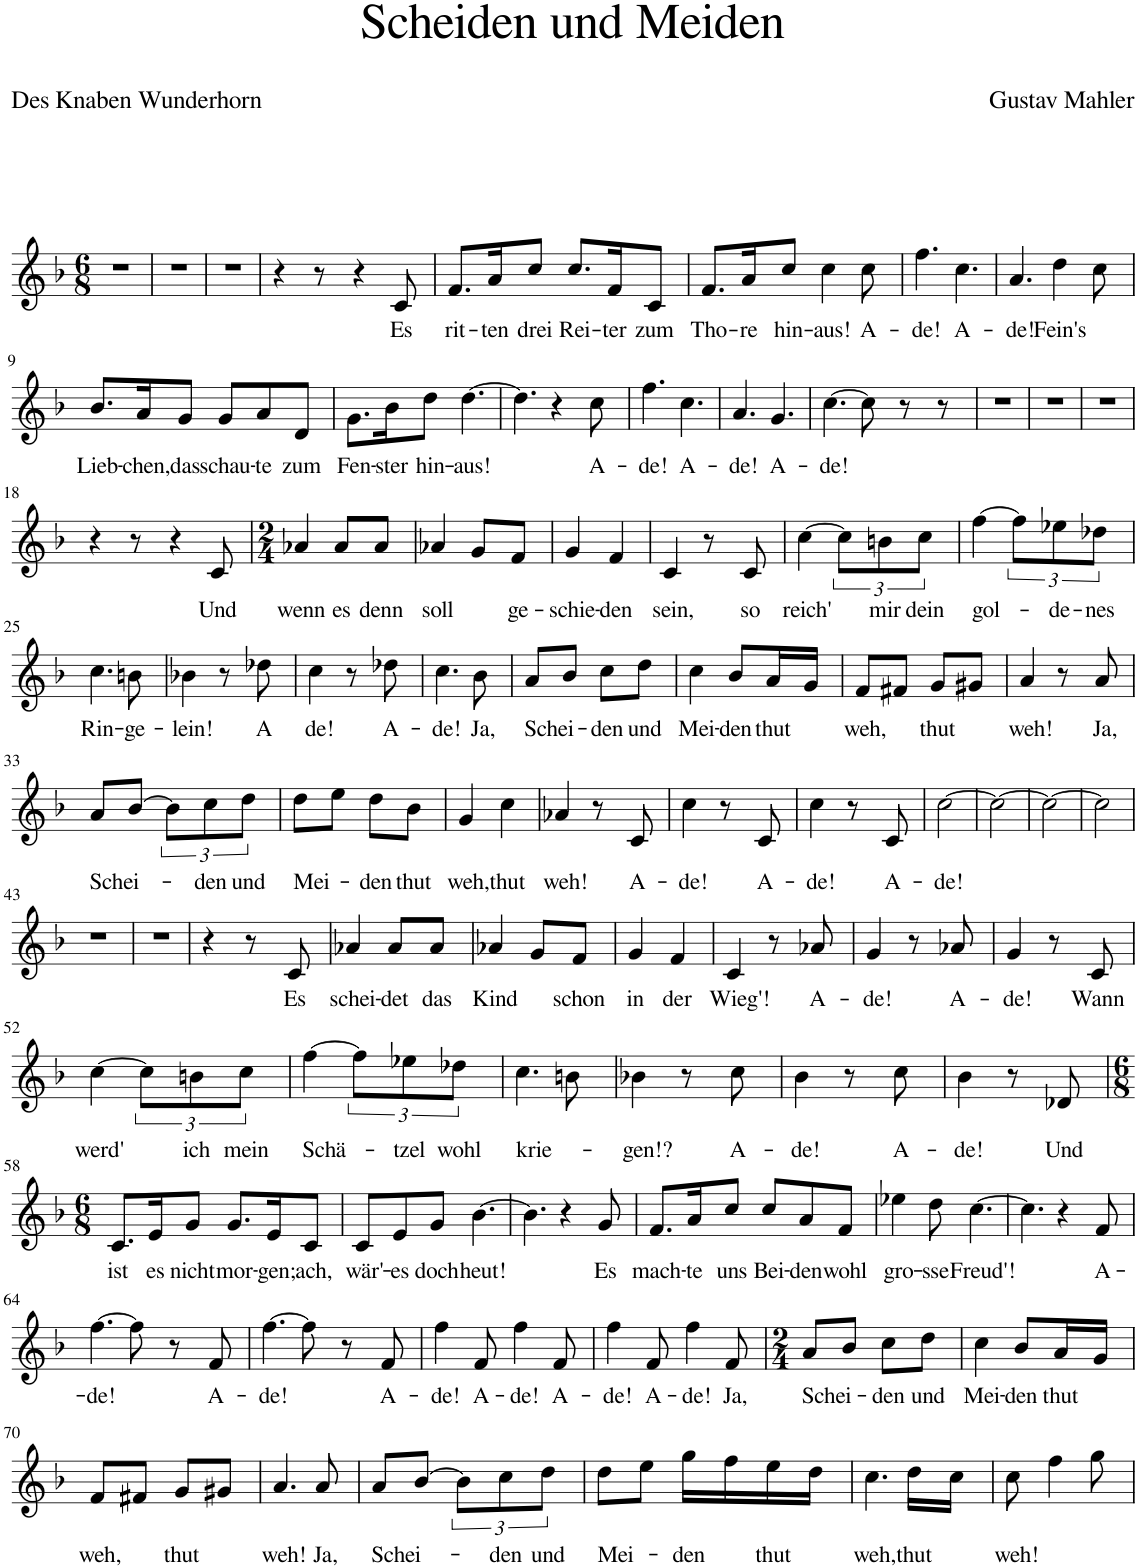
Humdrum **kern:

**kern	**text
*part1	*part1
*staff1	*staff1
*I"Piano	*
*I'Pno	*
*clefG2	*
*k[b-]	*
*M6/8	*
=1	=1
2.r	.
=2	=2
2.r	.
=3	=3
2.r	.
=4	=4
4r	.
8r	.
4r	.
!	!LO:LY:b
8c/	Es
=5	=5
!	!LO:LY:b
8.f/L	rit-
!	!LO:LY:b
16a/K	-ten
!	!LO:LY:b
8cc/J	drei
!	!LO:LY:b
8.cc/L	Rei-
!	!LO:LY:b
16f/K	-ter
!	!LO:LY:b
8c/J	zum
=6	=6
!	!LO:LY:b
8.f/L	Tho-
!	!LO:LY:b
16a/K	-re
!	!LO:LY:b
8cc/J	hin-
!	!LO:LY:b
4cc\	-aus!
!	!LO:LY:b
8cc\	A-
=7	=7
!	!LO:LY:b
4.ff\	-de!
!	!LO:LY:b
4.cc\	A-
=8	=8
!	!LO:LY:b
4.a/	-de!
!	!LO:LY:b
4dd\	Fein's
8cc\	.
!!LO:LB:g=z
=9	=9
!	!LO:LY:b
8.b-/L	Lieb-
!	!LO:LY:b
16a/K	-chen,
!	!LO:LY:b
8g/J	das
!	!LO:LY:b
8g/L	schau-
!	!LO:LY:b
8a/	-te
!	!LO:LY:b
8d/J	zum
=10	=10
!	!LO:LY:b
8.g\L	Fen-
!	!LO:LY:b
16b-\K	-ster
!	!LO:LY:b
8dd\J	hin-
!	!LO:LY:b
[4.dd\	-aus!
=11	=11
4.dd\]	.
4r	.
!	!LO:LY:b
8cc\	A-
=12	=12
!	!LO:LY:b
4.ff\	-de!
!	!LO:LY:b
4.cc\	A-
=13	=13
!	!LO:LY:b
4.a/	-de!
!	!LO:LY:b
4.g/	A-
=14	=14
!	!LO:LY:b
[4.cc\	-de!
8cc\]	.
8r	.
8r	.
=15	=15
2.r	.
=16	=16
2.r	.
=17	=17
2.r	.
!!LO:LB:g=z
=18	=18
4r	.
8r	.
4r	.
!	!LO:LY:b
8c/	Und
=19	=19
*M2/4	*
!	!LO:LY:b
4a-X/	wenn
!	!LO:LY:b
8a-/L	es
!	!LO:LY:b
8a-/J	denn
=20	=20
!	!LO:LY:b
4a-X/	soll
8g/L	.
!	!LO:LY:b
8f/J	ge-
=21	=21
!	!LO:LY:b
4g/	-schie-
!	!LO:LY:b
4f/	-den
=22	=22
!	!LO:LY:b
4c/	sein,
8r	.
!	!LO:LY:b
8c/	so
=23	=23
!	!LO:LY:b
[4cc\	reich'
12cc\L]	.
!	!LO:LY:b
12bn\	mir
!	!LO:LY:b
12cc\J	dein
=24	=24
!	!LO:LY:b
[4ff\	gol-
12ff\L]	.
!	!LO:LY:b
12ee-X\	-de-
!	!LO:LY:b
12dd-X\J	-nes
!!LO:LB:g=z
=25	=25
!	!LO:LY:b
4.cc\	Rin-
!	!LO:LY:b
8bn\	-ge-
=26	=26
!	!LO:LY:b
4b-X\	lein!
8r	.
!	!LO:LY:b
8dd-X\	A
=27	=27
!	!LO:LY:b
4cc\	-de!
8r	.
!	!LO:LY:b
8dd-X\	A-
=28	=28
!	!LO:LY:b
4.cc\	-de!
!	!LO:LY:b
8b-\	Ja,
=29	=29
!	!LO:LY:b
8a/L	Schei-
8b-/J	.
!	!LO:LY:b
8cc\L	-den
!	!LO:LY:b
8dd\J	und
=30	=30
!	!LO:LY:b
4cc\	Mei-
!	!LO:LY:b
8b-/L	-den
!	!LO:LY:b
16a/L	thut
16g/JJ	.
=31	=31
!	!LO:LY:b
8f/L	weh,
8f#X/J	.
!	!LO:LY:b
8g/L	thut
8g#X/J	.
=32	=32
!	!LO:LY:b
4a/	weh!
8r	.
!	!LO:LY:b
8a/	Ja,
!!LO:LB:g=z
=33	=33
!	!LO:LY:b
8a/L	Schei-
[8b-/J	.
12b-\L]	.
!	!LO:LY:b
12cc\	-den
!	!LO:LY:b
12dd\J	und
=34	=34
!	!LO:LY:b
8dd\L	Mei-
8ee\J	.
!	!LO:LY:b
8dd\L	-den
!	!LO:LY:b
8b-\J	thut
=35	=35
!	!LO:LY:b
4g/	weh,
!	!LO:LY:b
4cc\	thut
=36	=36
!	!LO:LY:b
4a-X/	weh!
8r	.
!	!LO:LY:b
8c/	A-
=37	=37
!	!LO:LY:b
4cc\	-de!
8r	.
!	!LO:LY:b
8c/	A-
=38	=38
!	!LO:LY:b
4cc\	-de!
8r	.
!	!LO:LY:b
8c/	A-
=39	=39
!	!LO:LY:b
[2cc\	-de!
=40	=40
2cc\_	.
=41	=41
2cc\_	.
=42	=42
2cc\]	.
!!LO:LB:g=z
=43	=43
2r	.
=44	=44
2r	.
=45	=45
4r	.
8r	.
!	!LO:LY:b
8c/	Es
=46	=46
!	!LO:LY:b
4a-X/	schei-
!	!LO:LY:b
8a-/L	-det
!	!LO:LY:b
8a-/J	das
=47	=47
!	!LO:LY:b
4a-X/	Kind
8g/L	.
!	!LO:LY:b
8f/J	schon
=48	=48
!	!LO:LY:b
4g/	in
!	!LO:LY:b
4f/	der
=49	=49
!	!LO:LY:b
4c/	Wieg'!
8r	.
!	!LO:LY:b
8a-X/	A-
=50	=50
!	!LO:LY:b
4g/	-de!
8r	.
!	!LO:LY:b
8a-X/	A-
=51	=51
!	!LO:LY:b
4g/	-de!
8r	.
!	!LO:LY:b
8c/	Wann
!!LO:LB:g=z
=52	=52
!	!LO:LY:b
[4cc\	werd'
12cc\L]	.
!	!LO:LY:b
12bn\	ich
!	!LO:LY:b
12cc\J	mein
=53	=53
!	!LO:LY:b
[4ff\	Schä-
12ff\L]	.
!	!LO:LY:b
12ee-X\	-tzel
!	!LO:LY:b
12dd-X\J	wohl
=54	=54
!	!LO:LY:b
4.cc\	krie-
8bn\	.
=55	=55
!	!LO:LY:b
4b-X\	-gen!?
8r	.
!	!LO:LY:b
8cc\	A-
=56	=56
!	!LO:LY:b
4b-\	-de!
8r	.
!	!LO:LY:b
8cc\	A-
=57	=57
!	!LO:LY:b
4b-\	-de!
8r	.
!	!LO:LY:b
8d-X/	Und
!!LO:LB:g=z
=58	=58
*M6/8	*
!	!LO:LY:b
8.c/L	ist
!	!LO:LY:b
16e/K	es
!	!LO:LY:b
8g/J	nicht
!	!LO:LY:b
8.g/L	mor-
!	!LO:LY:b
16e/K	-gen;
!	!LO:LY:b
8c/J	ach,
=59	=59
!	!LO:LY:b
8c/L	wär'-
!	!LO:LY:b
8e/	-es
!	!LO:LY:b
8g/J	doch
!	!LO:LY:b
[4.b-\	heut!
=60	=60
4.b-\]	.
4r	.
!	!LO:LY:b
8g/	Es
=61	=61
!	!LO:LY:b
8.f/L	mach-
!	!LO:LY:b
16a/K	-te
!	!LO:LY:b
8cc/J	uns
!	!LO:LY:b
8cc/L	Bei-
!	!LO:LY:b
8a/	-den
!	!LO:LY:b
8f/J	wohl
=62	=62
!	!LO:LY:b
4ee-X\	gro-
!	!LO:LY:b
8dd\	-sse
!	!LO:LY:b
[4.cc\	Freud'!
=63	=63
4.cc\]	.
4r	.
!	!LO:LY:b
8f/	A-
!!LO:LB:g=z
=64	=64
!	!LO:LY:b
[4.ff\	-de!
8ff\]	.
8r	.
!	!LO:LY:b
8f/	A-
=65	=65
!	!LO:LY:b
[4.ff\	-de!
8ff\]	.
8r	.
!	!LO:LY:b
8f/	A-
=66	=66
!	!LO:LY:b
4ff\	-de!
!	!LO:LY:b
8f/	A-
!	!LO:LY:b
4ff\	-de!
!	!LO:LY:b
8f/	A-
=67	=67
!	!LO:LY:b
4ff\	-de!
!	!LO:LY:b
8f/	A-
!	!LO:LY:b
4ff\	-de!
!	!LO:LY:b
8f/	Ja,
=68	=68
*M2/4	*
!	!LO:LY:b
8a/L	Schei-
8b-/J	.
!	!LO:LY:b
8cc\L	-den
!	!LO:LY:b
8dd\J	und
=69	=69
!	!LO:LY:b
4cc\	Mei-
!	!LO:LY:b
8b-/L	-den
!	!LO:LY:b
16a/L	thut
16g/JJ	.
!!LO:LB:g=z
=70	=70
!	!LO:LY:b
8f/L	weh,
8f#X/J	.
!	!LO:LY:b
8g/L	thut
8g#X/J	.
=71	=71
!	!LO:LY:b
4.a/	weh!
!	!LO:LY:b
8a/	Ja,
=72	=72
!	!LO:LY:b
8a/L	Schei-
[8b-/J	.
12b-\L]	.
!	!LO:LY:b
12cc\	-den
!	!LO:LY:b
12dd\J	und
=73	=73
!	!LO:LY:b
8dd\L	Mei-
8ee\J	.
!	!LO:LY:b
16gg\LL	-den
16ff\	.
!	!LO:LY:b
16ee\	thut
16dd\JJ	.
=74	=74
!	!LO:LY:b
4.cc\	weh,
!	!LO:LY:b
16dd\LL	thut
16cc\JJ	.
=75	=75
!	!LO:LY:b
8cc\	weh!
4ff\	.
8gg\	.
=	=
*-	*-
